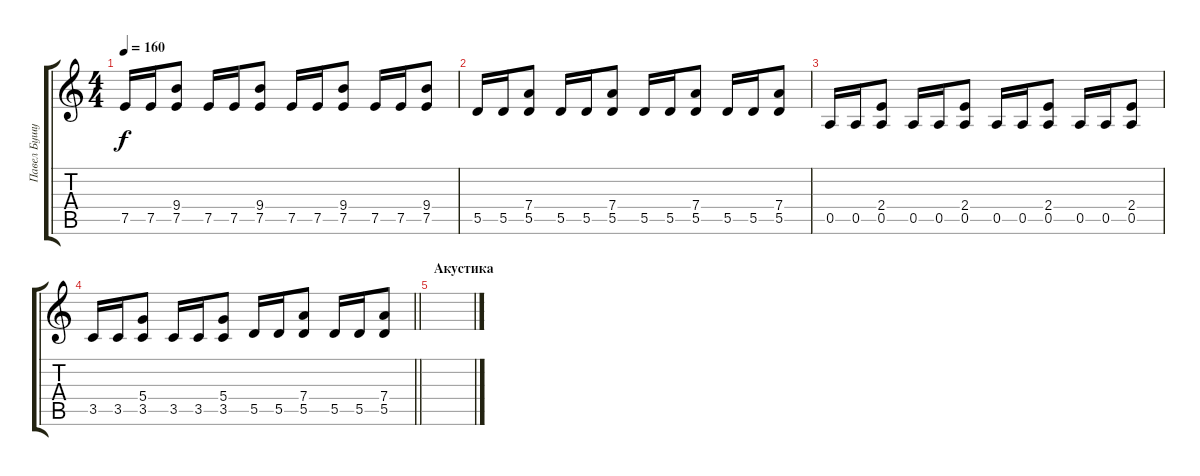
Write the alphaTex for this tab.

\track ("Павел Бушуев" "Павел Бушу") {instrument distortionguitar}
\staff {score tabs}
\tuning (E4 B3 G3 D3 A2 E2) {hide}
\ts (4 4)
\tempo 160
\clef g2
\ks c
7.5.16{dy f} 7.5.16 (9.4 7.5).8 7.5.16 7.5.16 (9.4 7.5).8 7.5.16 7.5.16 (9.4 7.5).8 7.5.16 7.5.16 (9.4 7.5).8 |
5.5.16 5.5.16 (7.4 5.5).8 5.5.16 5.5.16 (7.4 5.5).8 5.5.16 5.5.16 (7.4 5.5).8 5.5.16 5.5.16 (7.4 5.5).8 |
0.5.16 0.5.16 (2.4 0.5).8 0.5.16 0.5.16 (2.4 0.5).8 0.5.16 0.5.16 (2.4 0.5).8 0.5.16 0.5.16 (2.4 0.5).8 |
\barLineRight lightlight
3.5.16 3.5.16 (5.4 3.5).8 3.5.16 3.5.16 (5.4 3.5).8 5.5.16 5.5.16 (7.4 5.5).8 5.5.16 5.5.16 (7.4 5.5).8 |
\section ("" "Акустика")
